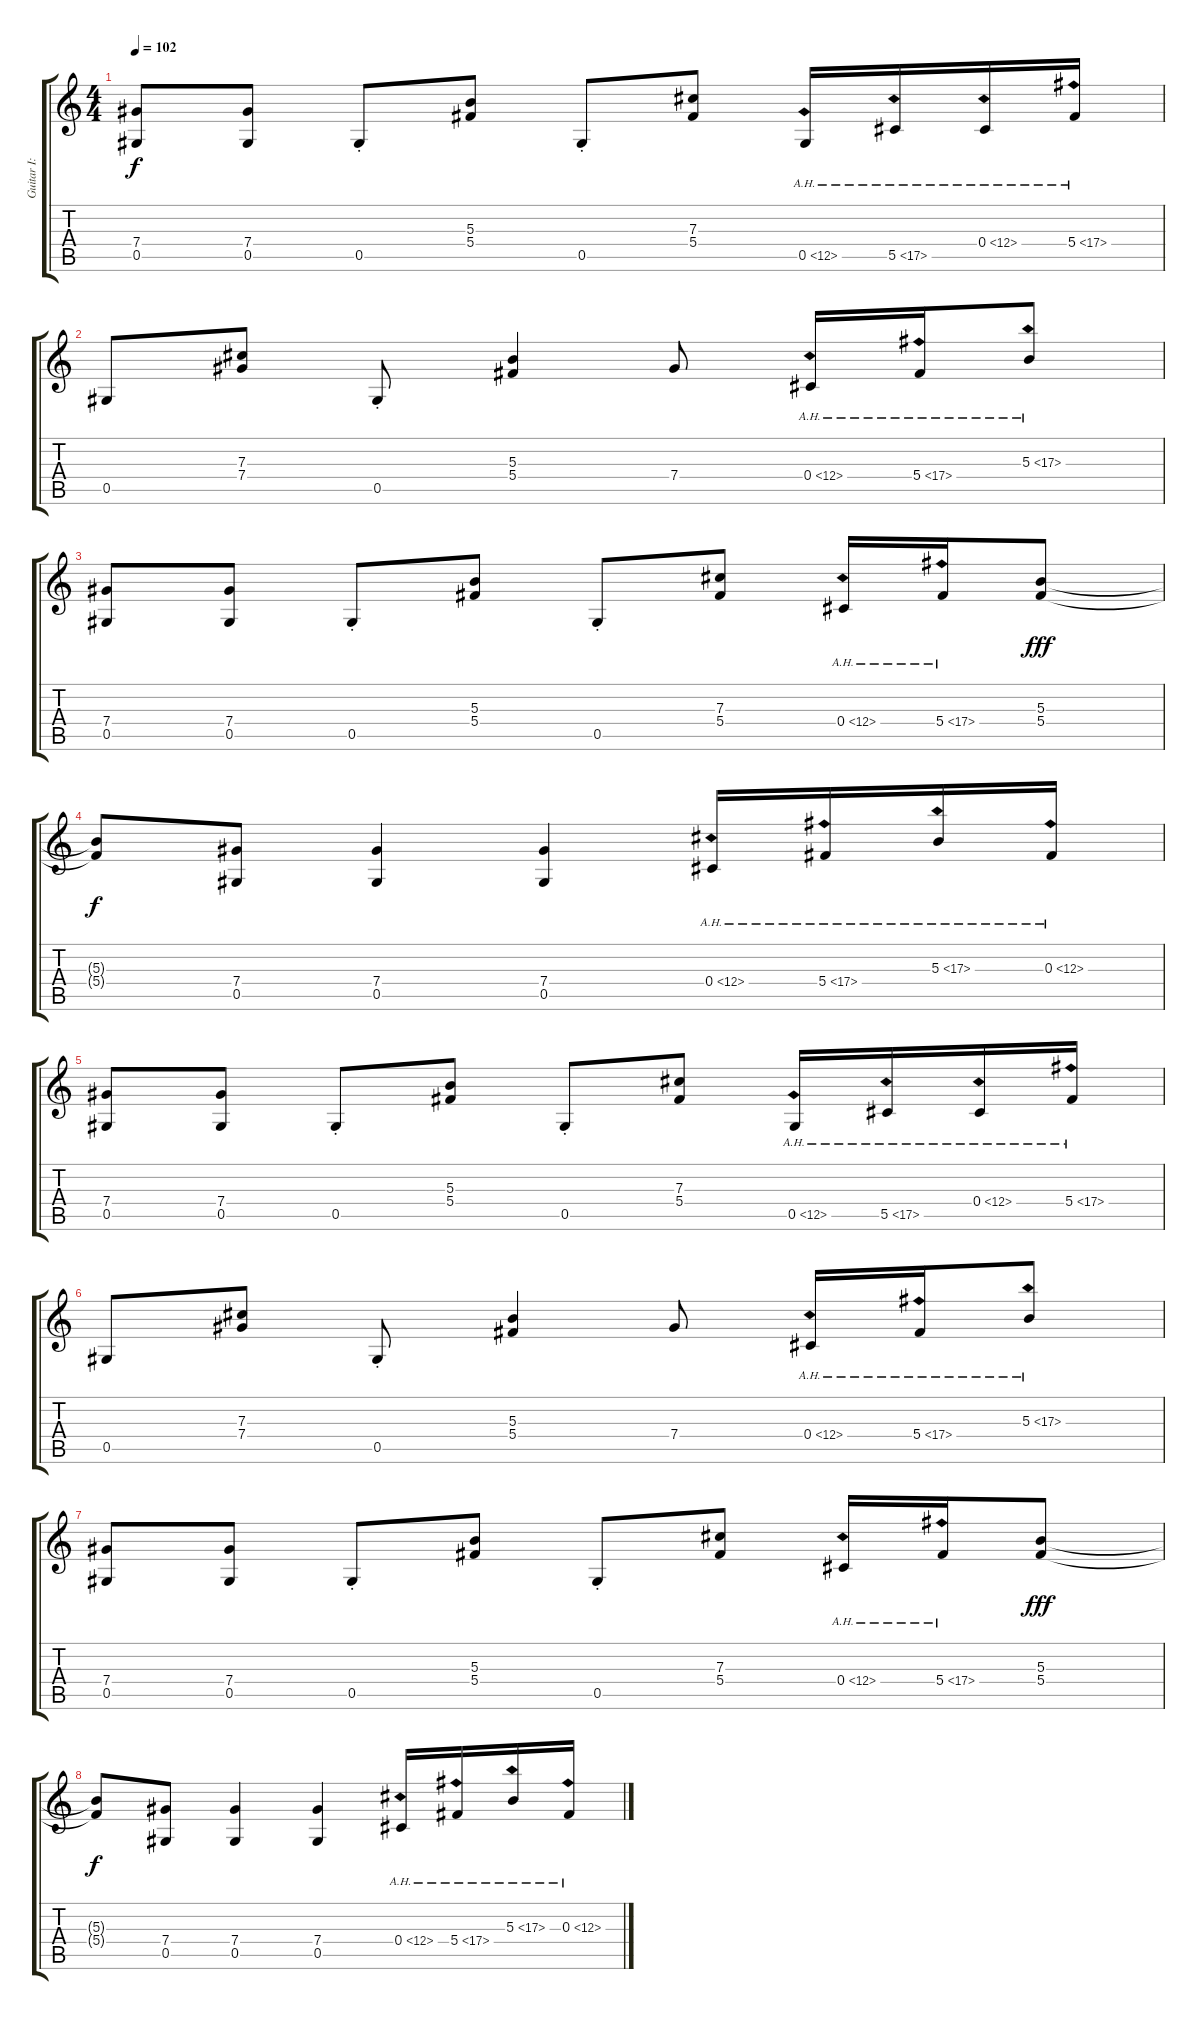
\track ("Guitar I: IommI" "Guitar I: ") {instrument distortionguitar}
\staff {score tabs}
\tuning (Eb4 Bb3 Gb3 Db3 Ab2 Eb2) {hide}
\ts (4 4)
\tempo 102
\clef g2
\ks c
(7.4 0.5).8{dy f} (7.4 0.5).8 0.5{st}.8 (5.3 5.4).8 0.5{st}.8 (7.3 5.4).8 0.5{ah 12}.16 5.5{ah 12}.16 0.4{ah 12}.16 5.4{ah 12}.16 |
0.5.8 (7.3 7.4).8 0.5{st}.8 (5.3 5.4).4 7.4.8 0.4{ah 12}.16 5.4{ah 12}.16 5.3{ah 12}.8 |
(7.4 0.5).8 (7.4 0.5).8 0.5{st}.8 (5.3 5.4).8 0.5{st}.8 (7.3 5.4).8 0.4{ah 12}.16 5.4{ah 12}.16 (5.3 5.4).8{dy fff} |
(5.3{t} 5.4{t}).8{dy f} (7.4 0.5).8 (7.4 0.5).4 (7.4 0.5).4 0.4{ah 12}.16 5.4{ah 12}.16 5.3{ah 12}.16 0.3{ah 12}.16 |
(7.4 0.5).8 (7.4 0.5).8 0.5{st}.8 (5.3 5.4).8 0.5{st}.8 (7.3 5.4).8 0.5{ah 12}.16 5.5{ah 12}.16 0.4{ah 12}.16 5.4{ah 12}.16 |
0.5.8 (7.3 7.4).8 0.5{st}.8 (5.3 5.4).4 7.4.8 0.4{ah 12}.16 5.4{ah 12}.16 5.3{ah 12}.8 |
(7.4 0.5).8 (7.4 0.5).8 0.5{st}.8 (5.3 5.4).8 0.5{st}.8 (7.3 5.4).8 0.4{ah 12}.16 5.4{ah 12}.16 (5.3 5.4).8{dy fff} |
(5.3{t} 5.4{t}).8{dy f} (7.4 0.5).8 (7.4 0.5).4 (7.4 0.5).4 0.4{ah 12}.16 5.4{ah 12}.16 5.3{ah 12}.16 0.3{ah 12}.16
